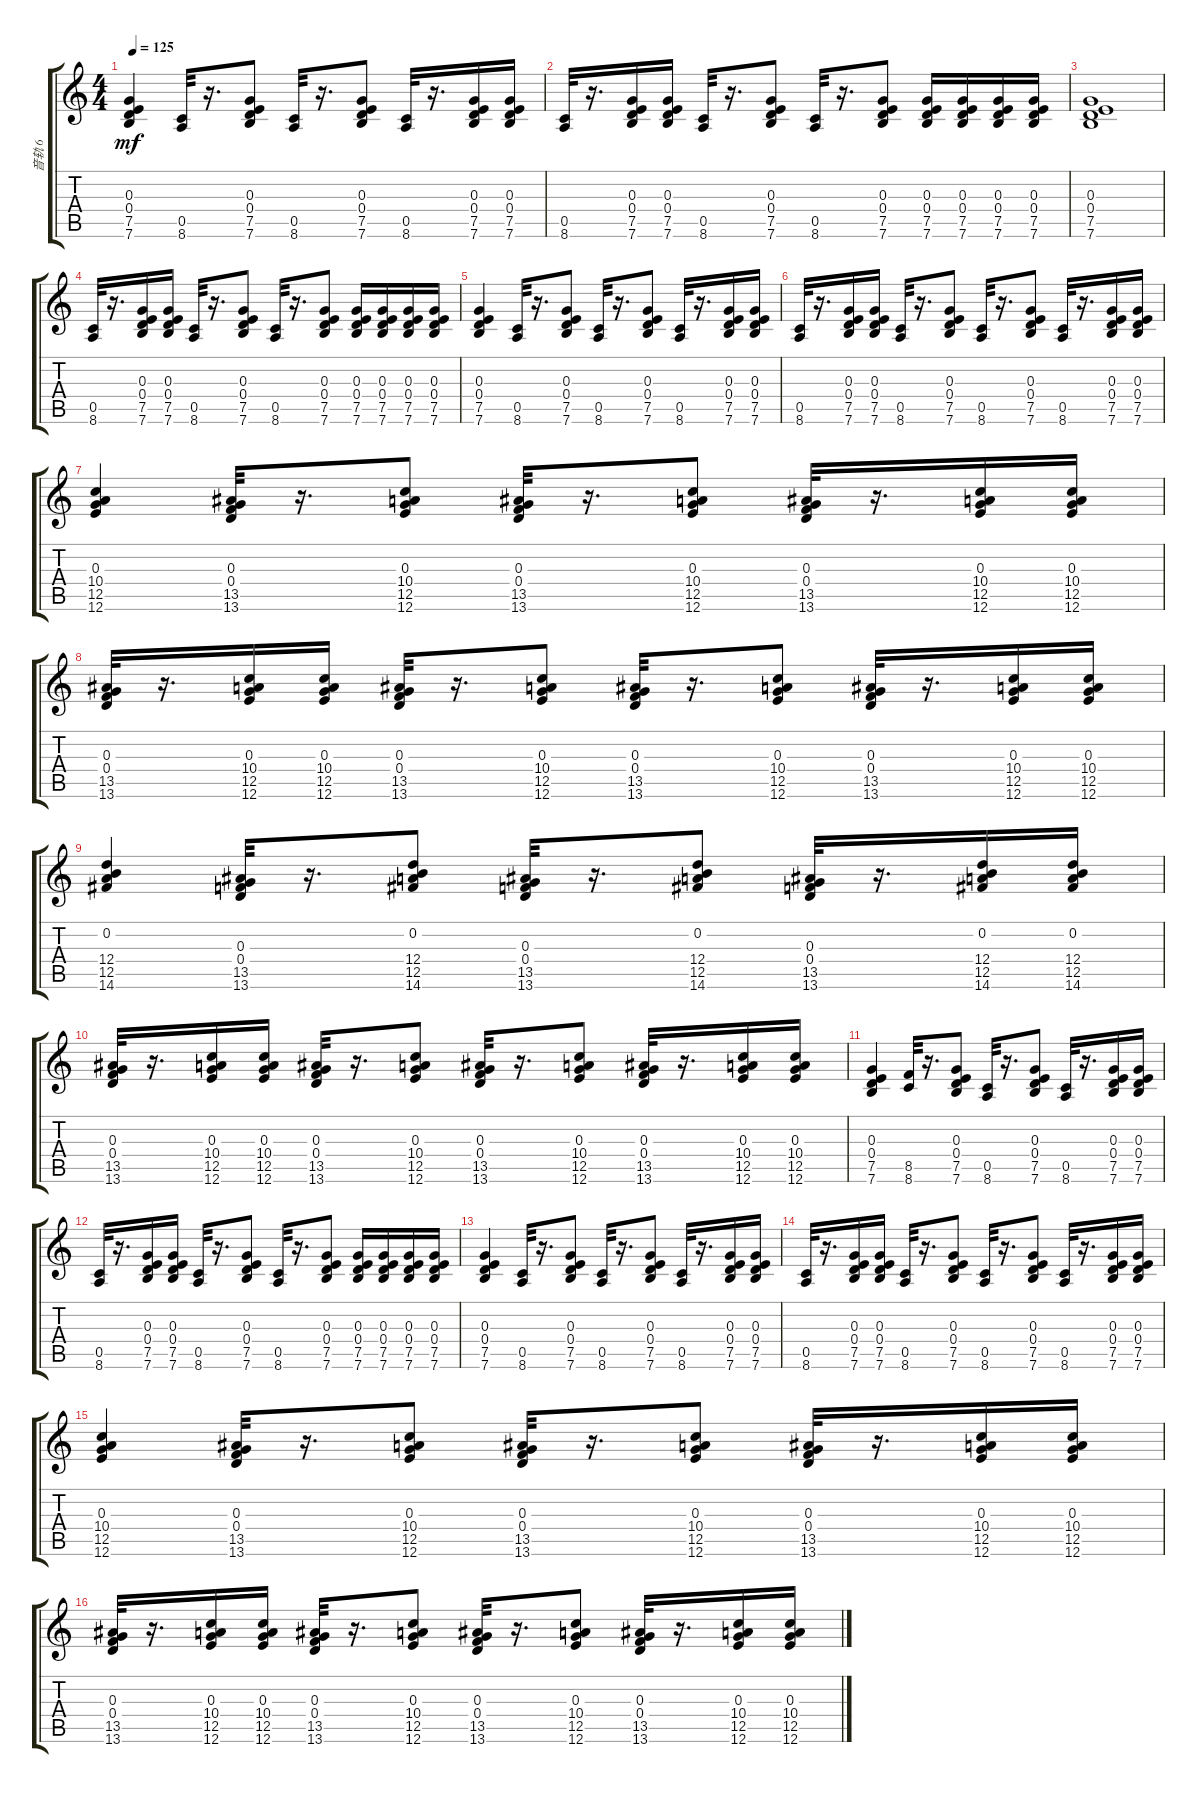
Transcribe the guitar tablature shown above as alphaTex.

\track ("音轨 6" "音轨 6") {instrument acousticguitarsteel}
\staff {score tabs}
\tuning (E4 B3 G3 D3 A2 E2) {hide}
\ts (4 4)
\tempo 125
\clef g2
\ks c
(0.3 0.4 7.5 7.6).4{dy mf} (0.5 8.6).32 r.16{d} (0.3 0.4 7.5 7.6).8 (0.5 8.6).32 r.16{d} (0.3 0.4 7.5 7.6).8 (0.5 8.6).32 r.16{d} (0.3 0.4 7.5 7.6).16 (0.3 0.4 7.5 7.6).16 |
(0.5 8.6).32 r.16{d} (0.3 0.4 7.5 7.6).16 (0.3 0.4 7.5 7.6).16 (0.5 8.6).32 r.16{d} (0.3 0.4 7.5 7.6).8 (0.5 8.6).32 r.16{d} (0.3 0.4 7.5 7.6).8 (0.3 0.4 7.5 7.6).16 (0.3 0.4 7.5 7.6).16 (0.3 0.4 7.5 7.6).16 (0.3 0.4 7.5 7.6).16 |
(0.3 0.4 7.5 7.6).1 |
(0.5 8.6).32 r.16{d} (0.3 0.4 7.5 7.6).16 (0.3 0.4 7.5 7.6).16 (0.5 8.6).32 r.16{d} (0.3 0.4 7.5 7.6).8 (0.5 8.6).32 r.16{d} (0.3 0.4 7.5 7.6).8 (0.3 0.4 7.5 7.6).16 (0.3 0.4 7.5 7.6).16 (0.3 0.4 7.5 7.6).16 (0.3 0.4 7.5 7.6).16 |
(0.3 0.4 7.5 7.6).4 (0.5 8.6).32 r.16{d} (0.3 0.4 7.5 7.6).8 (0.5 8.6).32 r.16{d} (0.3 0.4 7.5 7.6).8 (0.5 8.6).32 r.16{d} (0.3 0.4 7.5 7.6).16 (0.3 0.4 7.5 7.6).16 |
(0.5 8.6).32 r.16{d} (0.3 0.4 7.5 7.6).16 (0.3 0.4 7.5 7.6).16 (0.5 8.6).32 r.16{d} (0.3 0.4 7.5 7.6).8 (0.5 8.6).32 r.16{d} (0.3 0.4 7.5 7.6).8 (0.5 8.6).32 r.16{d} (0.3 0.4 7.5 7.6).16 (0.3 0.4 7.5 7.6).16 |
(0.3 10.4 12.5 12.6).4 (0.3 0.4 13.5 13.6).32 r.16{d} (0.3 10.4 12.5 12.6).8 (0.3 0.4 13.5 13.6).32 r.16{d} (0.3 10.4 12.5 12.6).8 (0.3 0.4 13.5 13.6).32 r.16{d} (0.3 10.4 12.5 12.6).16 (0.3 10.4 12.5 12.6).16 |
(0.3 0.4 13.5 13.6).32 r.16{d} (0.3 10.4 12.5 12.6).16 (0.3 10.4 12.5 12.6).16 (0.3 0.4 13.5 13.6).32 r.16{d} (0.3 10.4 12.5 12.6).8 (0.3 0.4 13.5 13.6).32 r.16{d} (0.3 10.4 12.5 12.6).8 (0.3 0.4 13.5 13.6).32 r.16{d} (0.3 10.4 12.5 12.6).16 (0.3 10.4 12.5 12.6).16 |
(0.2 12.4 12.5 14.6).4 (0.3 0.4 13.5 13.6).32 r.16{d} (0.2 12.4 12.5 14.6).8 (0.3 0.4 13.5 13.6).32 r.16{d} (0.2 12.4 12.5 14.6).8 (0.3 0.4 13.5 13.6).32 r.16{d} (0.2 12.4 12.5 14.6).16 (0.2 12.4 12.5 14.6).16 |
(0.3 0.4 13.5 13.6).32 r.16{d} (0.3 10.4 12.5 12.6).16 (0.3 10.4 12.5 12.6).16 (0.3 0.4 13.5 13.6).32 r.16{d} (0.3 10.4 12.5 12.6).8 (0.3 0.4 13.5 13.6).32 r.16{d} (0.3 10.4 12.5 12.6).8 (0.3 0.4 13.5 13.6).32 r.16{d} (0.3 10.4 12.5 12.6).16 (0.3 10.4 12.5 12.6).16 |
(0.3 0.4 7.5 7.6).4 (8.5 8.6).32 r.16{d} (0.3 0.4 7.5 7.6).8 (0.5 8.6).32 r.16{d} (0.3 0.4 7.5 7.6).8 (0.5 8.6).32 r.16{d} (0.3 0.4 7.5 7.6).16 (0.3 0.4 7.5 7.6).16 |
(0.5 8.6).32 r.16{d} (0.3 0.4 7.5 7.6).16 (0.3 0.4 7.5 7.6).16 (0.5 8.6).32 r.16{d} (0.3 0.4 7.5 7.6).8 (0.5 8.6).32 r.16{d} (0.3 0.4 7.5 7.6).8 (0.3 0.4 7.5 7.6).16 (0.3 0.4 7.5 7.6).16 (0.3 0.4 7.5 7.6).16 (0.3 0.4 7.5 7.6).16 |
(0.3 0.4 7.5 7.6).4 (0.5 8.6).32 r.16{d} (0.3 0.4 7.5 7.6).8 (0.5 8.6).32 r.16{d} (0.3 0.4 7.5 7.6).8 (0.5 8.6).32 r.16{d} (0.3 0.4 7.5 7.6).16 (0.3 0.4 7.5 7.6).16 |
(0.5 8.6).32 r.16{d} (0.3 0.4 7.5 7.6).16 (0.3 0.4 7.5 7.6).16 (0.5 8.6).32 r.16{d} (0.3 0.4 7.5 7.6).8 (0.5 8.6).32 r.16{d} (0.3 0.4 7.5 7.6).8 (0.5 8.6).32 r.16{d} (0.3 0.4 7.5 7.6).16 (0.3 0.4 7.5 7.6).16 |
(0.3 10.4 12.5 12.6).4 (0.3 0.4 13.5 13.6).32 r.16{d} (0.3 10.4 12.5 12.6).8 (0.3 0.4 13.5 13.6).32 r.16{d} (0.3 10.4 12.5 12.6).8 (0.3 0.4 13.5 13.6).32 r.16{d} (0.3 10.4 12.5 12.6).16 (0.3 10.4 12.5 12.6).16 |
(0.3 0.4 13.5 13.6).32 r.16{d} (0.3 10.4 12.5 12.6).16 (0.3 10.4 12.5 12.6).16 (0.3 0.4 13.5 13.6).32 r.16{d} (0.3 10.4 12.5 12.6).8 (0.3 0.4 13.5 13.6).32 r.16{d} (0.3 10.4 12.5 12.6).8 (0.3 0.4 13.5 13.6).32 r.16{d} (0.3 10.4 12.5 12.6).16 (0.3 10.4 12.5 12.6).16
